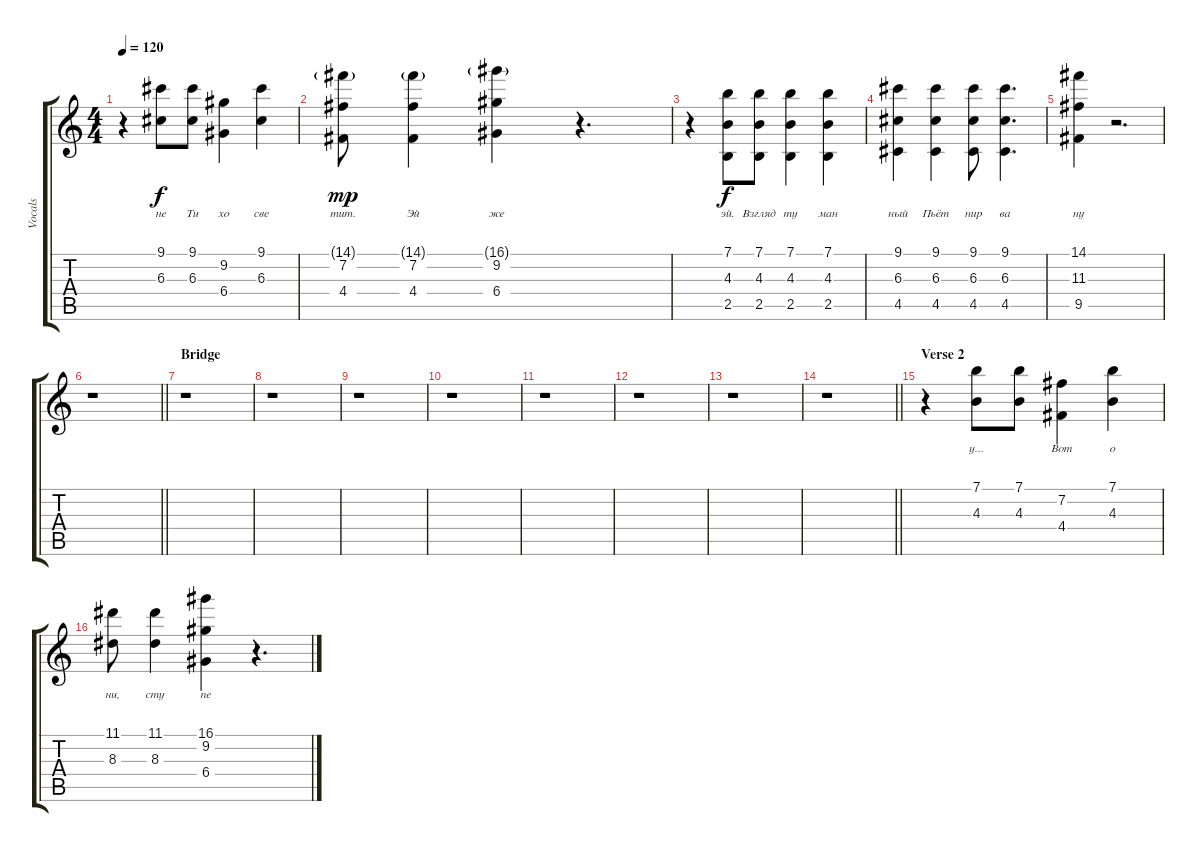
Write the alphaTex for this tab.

\track ("Vocals" "Vocals") {instrument acousticguitarsteel}
\staff {score tabs}
\tuning (E4 B3 G3 D3 A2 E2) {hide}
\ts (4 4)
\tempo 120
\clef g2
\ks c
r.4{dy f} (9.1 6.3).8{lyrics (0 "не") lyrics (1 "") lyrics (2 "") lyrics (3 "") lyrics (4 "")} (9.1 6.3).8{lyrics (0 "Ти") lyrics (1 "") lyrics (2 "") lyrics (3 "") lyrics (4 "")} (9.2 6.4).4{lyrics (0 "хо") lyrics (1 "") lyrics (2 "") lyrics (3 "") lyrics (4 "")} (9.1 6.3).4{lyrics (0 "све") lyrics (1 "") lyrics (2 "") lyrics (3 "") lyrics (4 "")} |
(14.1{g} 7.2 4.4).8{lyrics (0 "тит.") lyrics (1 "") lyrics (2 "") lyrics (3 "") lyrics (4 "") dy mp} (14.1{g} 7.2 4.4).4{lyrics (0 "Эй") lyrics (1 "") lyrics (2 "") lyrics (3 "") lyrics (4 "")} (16.1{g} 9.2 6.4).4{lyrics (0 "же") lyrics (1 "") lyrics (2 "") lyrics (3 "") lyrics (4 "")} r.4{d} |
r.4 (7.1 4.3 2.5).8{lyrics (0 "эй.") lyrics (1 "") lyrics (2 "") lyrics (3 "") lyrics (4 "") dy f} (7.1 4.3 2.5).8{lyrics (0 "Взгляд") lyrics (1 "") lyrics (2 "") lyrics (3 "") lyrics (4 "")} (7.1 4.3 2.5).4{lyrics (0 "ту") lyrics (1 "") lyrics (2 "") lyrics (3 "") lyrics (4 "")} (7.1 4.3 2.5).4{lyrics (0 "ман") lyrics (1 "") lyrics (2 "") lyrics (3 "") lyrics (4 "")} |
(9.1 6.3 4.5).4{lyrics (0 "ный") lyrics (1 "") lyrics (2 "") lyrics (3 "") lyrics (4 "")} (9.1 6.3 4.5).4{lyrics (0 "Пьёт") lyrics (1 "") lyrics (2 "") lyrics (3 "") lyrics (4 "")} (9.1 6.3 4.5).8{lyrics (0 "нир") lyrics (1 "") lyrics (2 "") lyrics (3 "") lyrics (4 "")} (9.1 6.3 4.5).4{d lyrics (0 "ва") lyrics (1 "") lyrics (2 "") lyrics (3 "") lyrics (4 "")} |
(14.1 11.3 9.5).4{lyrics (0 "ну") lyrics (1 "") lyrics (2 "") lyrics (3 "") lyrics (4 "")} r.2{d} |
\barLineRight lightlight
r.1 |
\section ("" "Bridge")
r.1 |
r.1 |
r.1 |
r.1 |
r.1 |
r.1 |
r.1 |
\barLineRight lightlight
r.1 |
\section ("" "Verse 2")
r.4 (7.1 4.3).8{lyrics (0 "у...") lyrics (1 "") lyrics (2 "") lyrics (3 "") lyrics (4 "")} (7.1 4.3).8{lyrics (0 "") lyrics (1 "") lyrics (2 "") lyrics (3 "") lyrics (4 "")} (7.2 4.4).4{lyrics (0 "Вот") lyrics (1 "") lyrics (2 "") lyrics (3 "") lyrics (4 "")} (7.1 4.3).4{lyrics (0 "о") lyrics (1 "") lyrics (2 "") lyrics (3 "") lyrics (4 "")} |
(11.1 8.3).8{lyrics (0 "ни,") lyrics (1 "") lyrics (2 "") lyrics (3 "") lyrics (4 "")} (11.1 8.3).4{lyrics (0 "сту") lyrics (1 "") lyrics (2 "") lyrics (3 "") lyrics (4 "")} (16.1 9.2 6.4).4{lyrics (0 "пе") lyrics (1 "") lyrics (2 "") lyrics (3 "") lyrics (4 "")} r.4{d}
